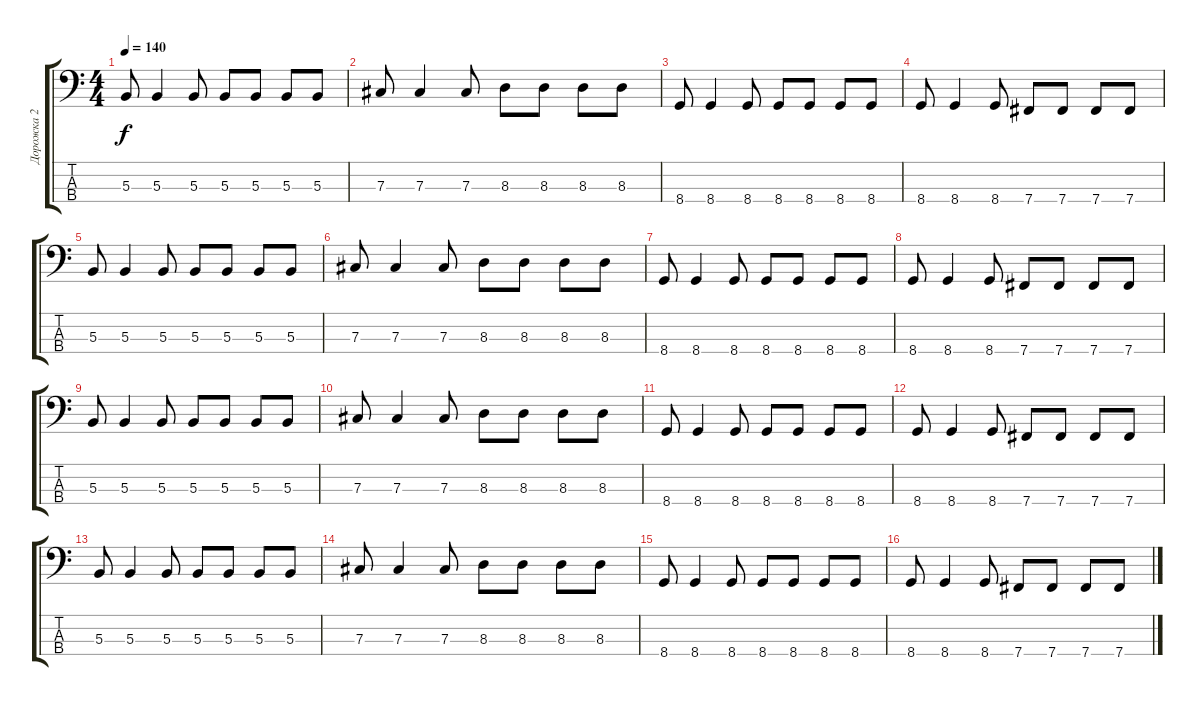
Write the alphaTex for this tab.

\track ("Дорожка 2" "Дорожка 2") {instrument slapbass1}
\staff {score tabs}
\tuning (E2 B1 Gb1 B0) {hide}
\ts (4 4)
\tempo 140
\clef f4
\ks c
5.3.8{dy f} 5.3.4 5.3.8 5.3.8 5.3.8 5.3.8 5.3.8 |
7.3.8 7.3.4 7.3.8 8.3.8 8.3.8 8.3.8 8.3.8 |
8.4.8 8.4.4 8.4.8 8.4.8 8.4.8 8.4.8 8.4.8 |
8.4.8 8.4.4 8.4.8 7.4.8 7.4.8 7.4.8 7.4.8 |
5.3.8 5.3.4 5.3.8 5.3.8 5.3.8 5.3.8 5.3.8 |
7.3.8 7.3.4 7.3.8 8.3.8 8.3.8 8.3.8 8.3.8 |
8.4.8 8.4.4 8.4.8 8.4.8 8.4.8 8.4.8 8.4.8 |
8.4.8 8.4.4 8.4.8 7.4.8 7.4.8 7.4.8 7.4.8 |
5.3.8 5.3.4 5.3.8 5.3.8 5.3.8 5.3.8 5.3.8 |
7.3.8 7.3.4 7.3.8 8.3.8 8.3.8 8.3.8 8.3.8 |
8.4.8 8.4.4 8.4.8 8.4.8 8.4.8 8.4.8 8.4.8 |
8.4.8 8.4.4 8.4.8 7.4.8 7.4.8 7.4.8 7.4.8 |
5.3.8 5.3.4 5.3.8 5.3.8 5.3.8 5.3.8 5.3.8 |
7.3.8 7.3.4 7.3.8 8.3.8 8.3.8 8.3.8 8.3.8 |
8.4.8 8.4.4 8.4.8 8.4.8 8.4.8 8.4.8 8.4.8 |
8.4.8 8.4.4 8.4.8 7.4.8 7.4.8 7.4.8 7.4.8
